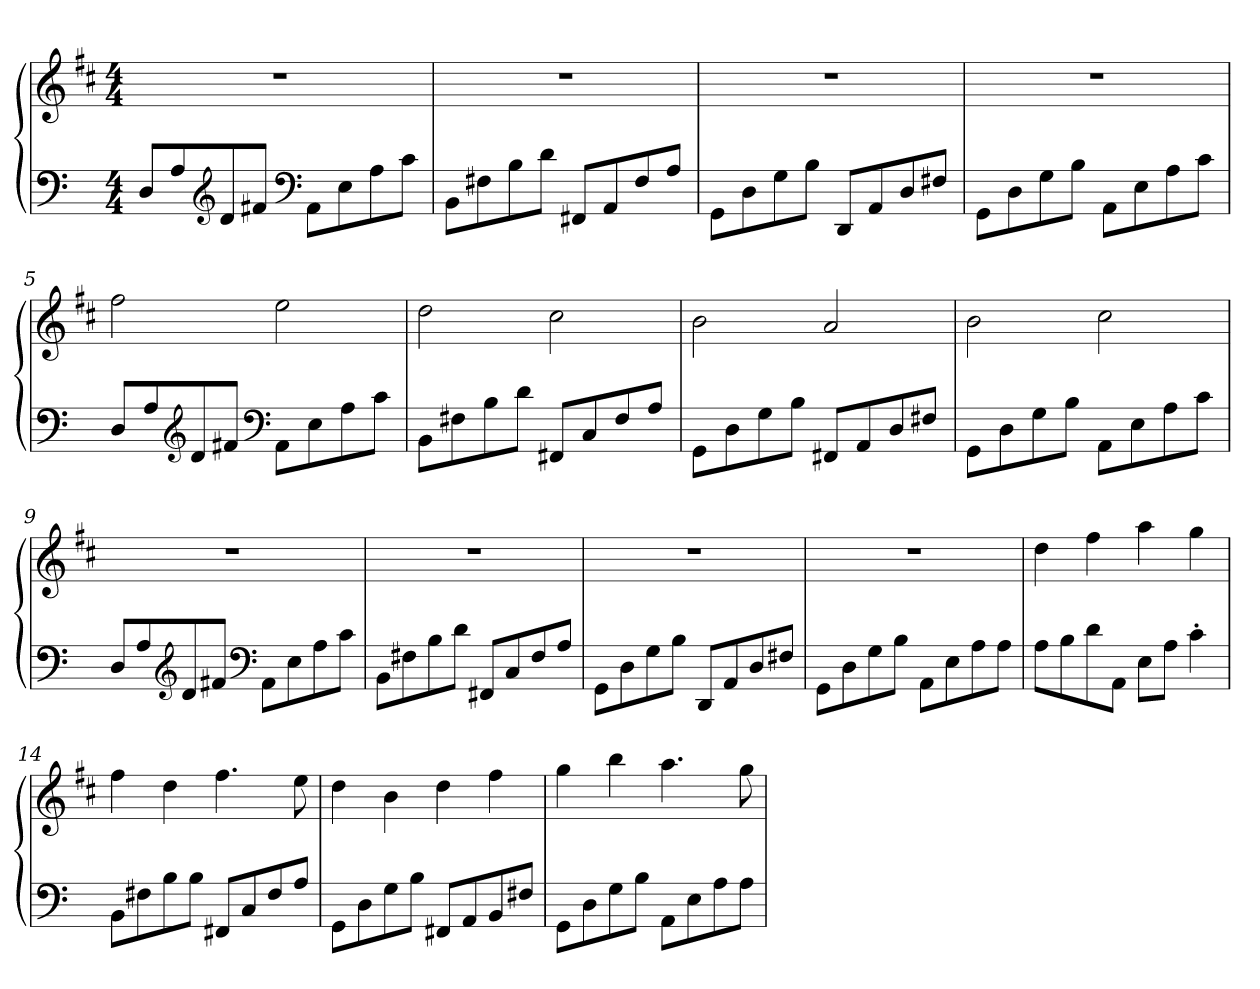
**kern	**kern
*part1	*part1
*staff2	*staff1
*clefF4	*clefG2
*	*k[f#c#]
*M4/4	*M4/4
=1	=1
8DL	1r
8A	.
*clefG2	*
8d	.
8f#XJ	.
*clefF4	*
8AAL	.
8E	.
8A	.
8cJ	.
=2	=2
8BBL	1r
8F#X	.
8B	.
8dJ	.
8FF#XL	.
8AA	.
8F#	.
8AJ	.
=3	=3
8GGL	1r
8D	.
8G	.
8BJ	.
8DDL	.
8AA	.
8D	.
8F#XJ	.
=4	=4
8GGL	1r
8D	.
8G	.
8BJ	.
8AAL	.
8E	.
8A	.
8cJ	.
=5	=5
8DL	2ff#
8A	.
*clefG2	*
8d	.
8f#XJ	.
*clefF4	*
8AAL	2ee
8E	.
8A	.
8cJ	.
=6	=6
8BBL	2dd
8F#X	.
8B	.
8dJ	.
8FF#XL	2cc#
8C	.
8F#	.
8AJ	.
=7	=7
8GGL	2b
8D	.
8G	.
8BJ	.
8FF#XL	2a
8AA	.
8D	.
8F#XJ	.
=8	=8
8GGL	2b
8D	.
8G	.
8BJ	.
8AAL	2cc#
8E	.
8A	.
8cJ	.
=9	=9
8DL	1r
8A	.
*clefG2	*
8d	.
8f#XJ	.
*clefF4	*
8AAL	.
8E	.
8A	.
8cJ	.
=10	=10
8BBL	1r
8F#X	.
8B	.
8dJ	.
8FF#XL	.
8C	.
8F#	.
8AJ	.
=11	=11
8GGL	1r
8D	.
8G	.
8BJ	.
8DDL	.
8AA	.
8D	.
8F#XJ	.
=12	=12
8GGL	1r
8D	.
8G	.
8BJ	.
8AAL	.
8E	.
8A	.
8AJ	.
=13	=13
8AL	4dd
8B	.
8d	4ff#
8AAJ	.
8EL	4aa
8AJ	.
4c'	4gg
=14	=14
8BBL	4ff#
8F#X	.
8B	4dd
8BJ	.
8FF#XL	4.ff#
8C	.
8F#	.
8AJ	8ee
=15	=15
8GGL	4dd
8D	.
8G	4b
8BJ	.
8FF#XL	4dd
8AA	.
8BB	4ff#
8F#XJ	.
=16	=16
8GGL	4gg
8D	.
8G	4bb
8BJ	.
8AAL	4.aa
8E	.
8A	.
8AJ	8gg
=	=
*-	*-
